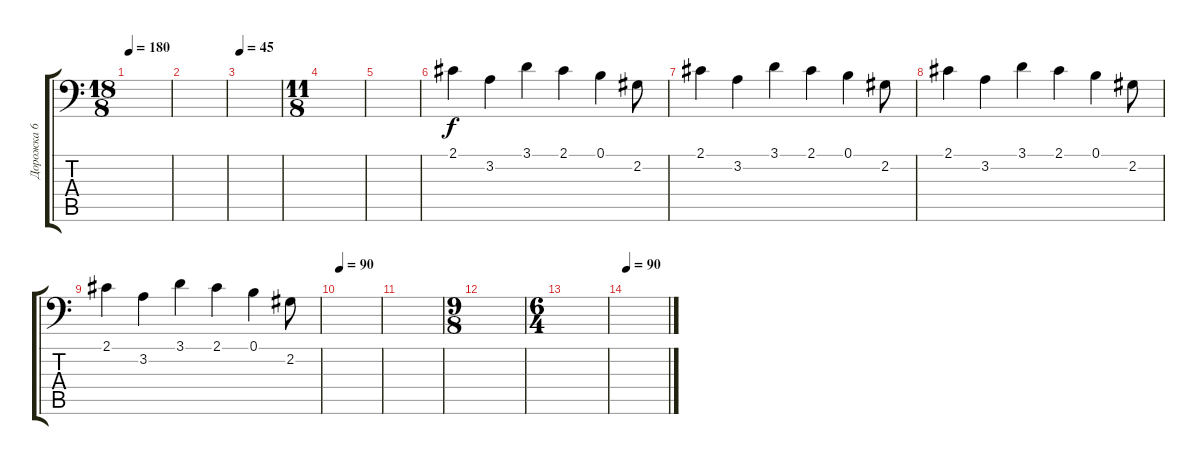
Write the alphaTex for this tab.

\track ("Дорожка 6" "Дорожка 6") {instrument musicbox}
\staff {score tabs}
\tuning (B3 Gb3 D3 A2 E2 A1) {hide}
\ts (18 8)
\tempo 180
\clef f4
\ks c
|
|
\tempo 45
|
\ts (11 8)
|
|
2.1.4 3.2.4 3.1.4 2.1.4 0.1.4 2.2.8 |
2.1.4 3.2.4 3.1.4 2.1.4 0.1.4 2.2.8 |
2.1.4 3.2.4 3.1.4 2.1.4 0.1.4 2.2.8 |
2.1.4 3.2.4 3.1.4 2.1.4 0.1.4 2.2.8 |
\tempo 90
|
|
\ts (9 8)
|
\ts (6 4)
|
\tempo 90
